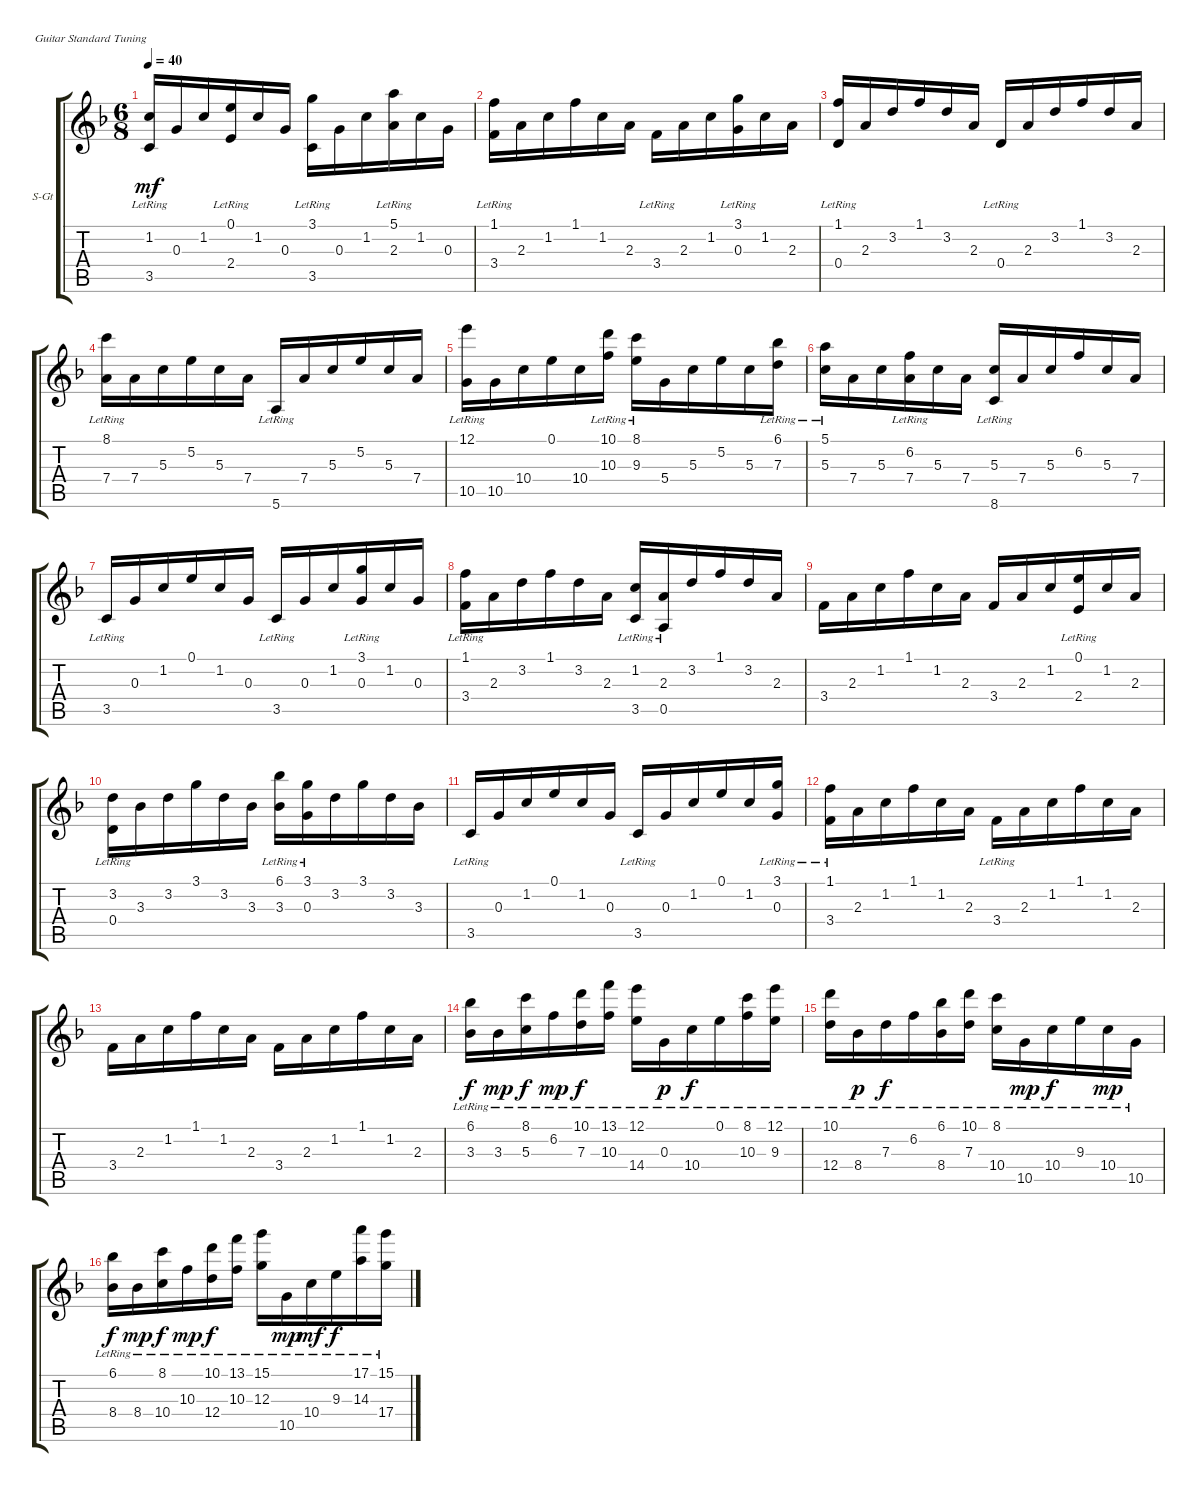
\defaultSystemsLayout 4
\bracketExtendMode groupsimilarinstruments
\firstSystemTrackNameOrientation horizontal
\otherSystemsTrackNameOrientation horizontal
\track ("Steel Guitar" "S-Gt") {instrument acousticguitarsteel}
\staff {score tabs}
\tuning (E4 B3 G3 D3 A2 E2)
\ts (6 8)
\tempo 40
\clef g2
\ks f
(1.2{lr} 3.5{lr}).16{dy mf} 0.3.16 1.2.16 (0.1{lr} 2.4{lr}).16 1.2.16 0.3.16 (3.1{lr} 3.5{lr}).16 0.3.16 1.2.16 (5.1{lr} 2.3{lr}).16 1.2.16 0.3.16 |
(3.4{lr} 1.1{lr}).16 2.3.16 1.2.16 1.1.16 1.2.16 2.3.16 3.4{lr}.16 2.3.16 1.2.16 (3.1{lr} 0.3{lr}).16 1.2.16 2.3.16 |
(0.4{lr} 1.1{lr}).16 2.3.16 3.2.16 1.1.16 3.2.16 2.3.16 0.4{lr}.16 2.3.16 3.2.16 1.1.16 3.2.16 2.3.16 |
(7.4{lr} 8.1{lr}).16 7.4.16 5.3.16 5.2.16 5.3.16 7.4.16 5.6{lr}.16 7.4.16 5.3.16 5.2.16 5.3.16 7.4.16 |
(10.5{lr} 12.1{lr}).16 10.5.16 10.4.16 0.1.16 10.4.16 (10.3{lr} 10.1{lr}).16 (8.1{lr} 9.3{lr}).16 5.4.16 5.3.16 5.2.16 5.3.16 (6.1{lr} 7.3{lr}).16 |
(5.3{lr} 5.1{lr}).16 7.4.16 5.3.16 (7.4{lr} 6.2{lr}).16 5.3.16 7.4.16 (8.6{lr} 5.3{lr}).16 7.4.16 5.3.16 6.2.16 5.3.16 7.4.16 |
3.5{lr}.16 0.3.16 1.2.16 0.1.16 1.2.16 0.3.16 3.5{lr}.16 0.3.16 1.2.16 (3.1{lr} 0.3{lr}).16 1.2.16 0.3.16 |
(1.1{lr} 3.4{lr}).16 2.3.16 3.2.16 1.1.16 3.2.16 2.3.16 (1.2{lr} 3.5{lr}).16 (0.5{lr} 2.3{lr}).16 3.2.16 1.1.16 3.2.16 2.3.16 |
3.4.16 2.3.16 1.2.16 1.1.16 1.2.16 2.3.16 3.4.16 2.3.16 1.2.16 (0.1{lr} 2.4{lr}).16 1.2.16 2.3.16 |
(3.2{lr} 0.4{lr}).16 3.3.16 3.2.16 3.1.16 3.2.16 3.3.16 (3.3{lr} 6.1{lr}).16 (0.3{lr} 3.1{lr}).16 3.2.16 3.1.16 3.2.16 3.3.16 |
3.5{lr}.16 0.3.16 1.2.16 0.1.16 1.2.16 0.3.16 3.5{lr}.16 0.3.16 1.2.16 0.1.16 1.2.16 (0.3{lr} 3.1{lr}).16 |
(3.4{lr} 1.1{lr}).16 2.3.16 1.2.16 1.1.16 1.2.16 2.3.16 3.4{lr}.16 2.3.16 1.2.16 1.1.16 1.2.16 2.3.16 |
3.4.16 2.3.16 1.2.16 1.1.16 1.2.16 2.3.16 3.4.16 2.3.16 1.2.16 1.1.16 1.2.16 2.3.16 |
(6.1{lr} 3.3{lr}).16{dy f} 3.3{lr}.16{dy mp} (8.1{lr} 5.3{lr}).16{dy f} 6.2{lr}.16{dy mp} (10.1{lr} 7.3{lr}).16{dy f} (13.1{lr} 10.3{lr}).16 (12.1{lr} 14.4{lr}).16 0.3{lr}.16{dy p} 10.4{lr}.16{dy f} 0.1{lr}.16 (8.1{lr} 10.3{lr}).16 (12.1{lr} 9.3{lr}).16 |
(10.1{lr} 12.4{lr}).16 8.4{lr}.16{dy p} 7.3{lr}.16{dy f} 6.2{lr}.16 (6.1{lr} 8.4{lr}).16 (10.1{lr} 7.3{lr}).16 (8.1{lr} 10.4{lr}).16 10.5{lr}.16{dy mp} 10.4{lr}.16{dy f} 9.3{lr}.16 10.4{lr}.16{dy mp} 10.5{lr}.16 |
(6.1{lr} 8.4{lr}).16{dy f} 8.4{lr}.16{dy mp} (8.1{lr} 10.4{lr}).16{dy f} 10.3{lr}.16{dy mp} (10.1{lr} 12.4{lr}).16{dy f} (13.1{lr} 10.3{lr}).16 (15.1{lr} 12.3{lr}).16 10.5{lr}.16{dy mp} 10.4{lr}.16{dy mf} 9.3{lr}.16{dy f} (17.1{lr} 14.3{lr}).16 (15.1{lr} 17.4{lr}).16
